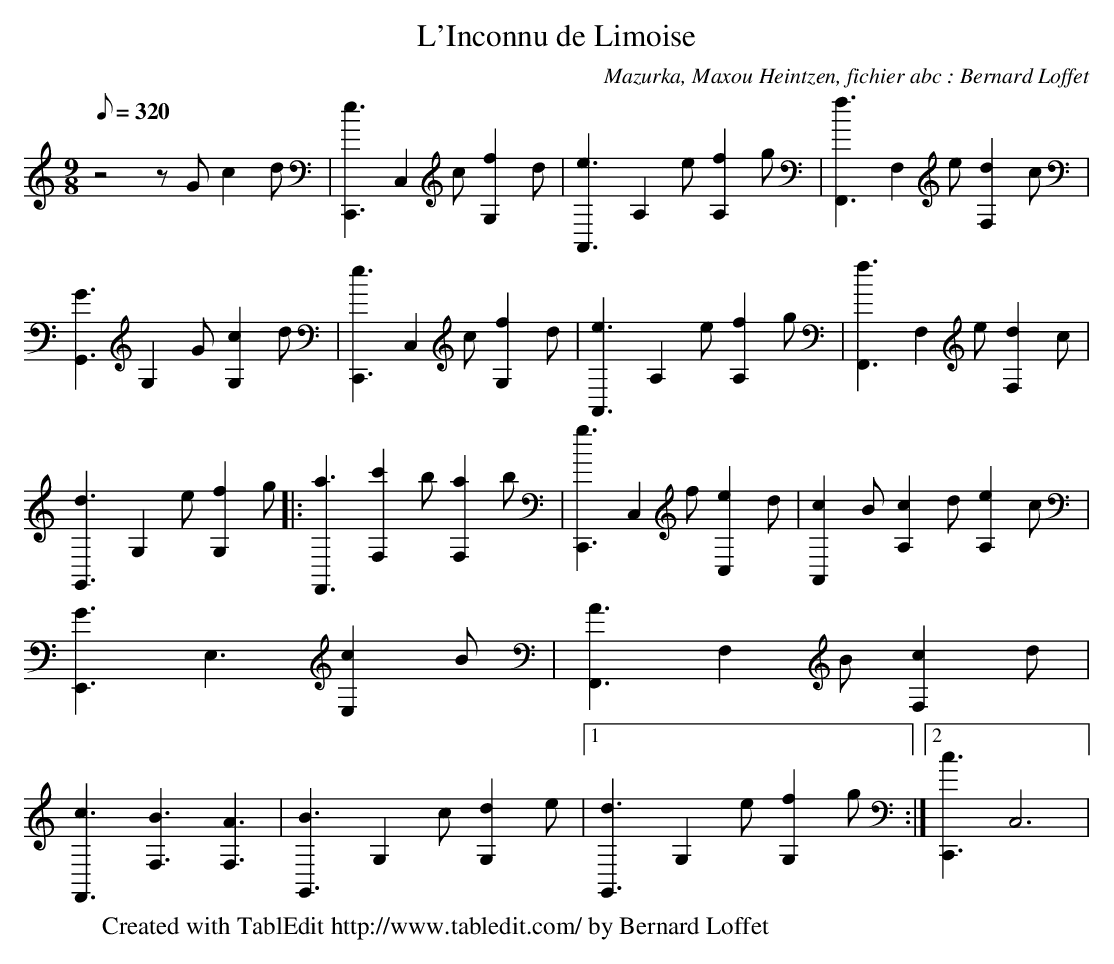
X:1
T:L'Inconnu de Limoise
C:Mazurka, Maxou Heintzen, fichier abc : Bernard Loffet
L:1/8
Q:320
M:9/8
K:C
 z4zG c2d | [e3C,,3] C,2c [f2G,2]d | [e3A,,3] A,2e [f2A,2]g | [f3F,,3] F,2e [d2F,2]c | \
 [G3G,,3] G,2G [c2G,2]d | [e3C,,3] C,2c [f2G,2]d | [e3A,,3] A,2e [f2A,2]g | [f3F,,3] F,2e [d2F,2]c | \
 [d3G,,3] G,2e [f2G,2]g |: [a3F,,3] [c'2F,2]b [a2F,2]b | [g3C,,3] C,2f [e2C,2]d | \
 [c2A,,2]B [c2A,2]d [e2A,2]c | [G3E,,3] E,3 [c2E,2]B | [A3F,,3] F,2B [c2F,2]d | [c3F,,3] [B3F,3] [A3F,3] | \
 [B3G,,3] G,2c [d2G,2]e |1 [d3G,,3] G,2e [f2G,2]g :|2 [c3C,,3] C,6 | \
W:Created with TablEdit http://www.tabledit.com/ by Bernard Loffet
